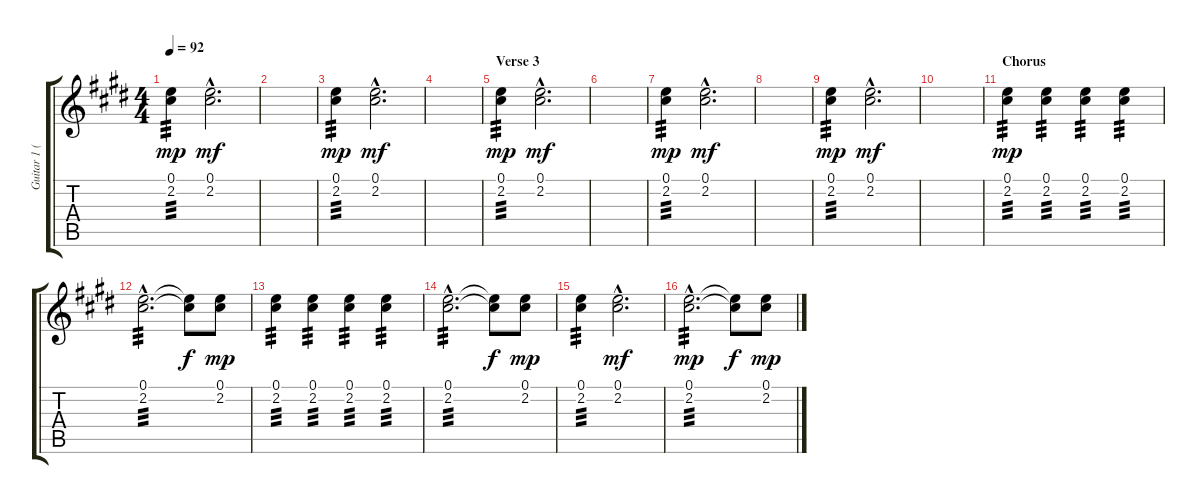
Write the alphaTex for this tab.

\track ("Guitar 1 (Mandolin)" "Guitar 1 (") {instrument acousticguitarsteel}
\staff {score tabs}
\tuning (E4 B3 G3 D3 A2 E2) {hide}
\ts (4 4)
\tempo 92
\clef g2
\ks e
(0.1 2.2).4{tp 3 dy mp} (0.1{hac} 2.2{hac}).2{d dy mf} |
|
(0.1 2.2).4{tp 3 dy mp} (0.1{hac} 2.2{hac}).2{d dy mf} |
|
\section ("" "Verse 3")
(0.1 2.2).4{tp 3 dy mp} (0.1{hac} 2.2{hac}).2{d dy mf} |
|
(0.1 2.2).4{tp 3 dy mp} (0.1{hac} 2.2{hac}).2{d dy mf} |
|
(0.1 2.2).4{tp 3 dy mp} (0.1{hac} 2.2{hac}).2{d dy mf} |
|
\section ("" "Chorus")
(0.1 2.2).4{tp 3 dy mp} (0.1 2.2).4{tp 3} (0.1 2.2).4{tp 3} (0.1 2.2).4{tp 3} |
(0.1{hac} 2.2{hac}).2{d tp 3} (0.1{t} 2.2{t}).8{dy f} (0.1 2.2).8{dy mp} |
(0.1 2.2).4{tp 3} (0.1 2.2).4{tp 3} (0.1 2.2).4{tp 3} (0.1 2.2).4{tp 3} |
(0.1{hac} 2.2{hac}).2{d tp 3} (0.1{t} 2.2{t}).8{dy f} (0.1 2.2).8{dy mp} |
(0.1 2.2).4{tp 3} (0.1{hac} 2.2{hac}).2{d dy mf} |
(0.1{hac} 2.2{hac}).2{d tp 3 dy mp} (0.1{t} 2.2{t}).8{dy f} (0.1 2.2).8{dy mp}
